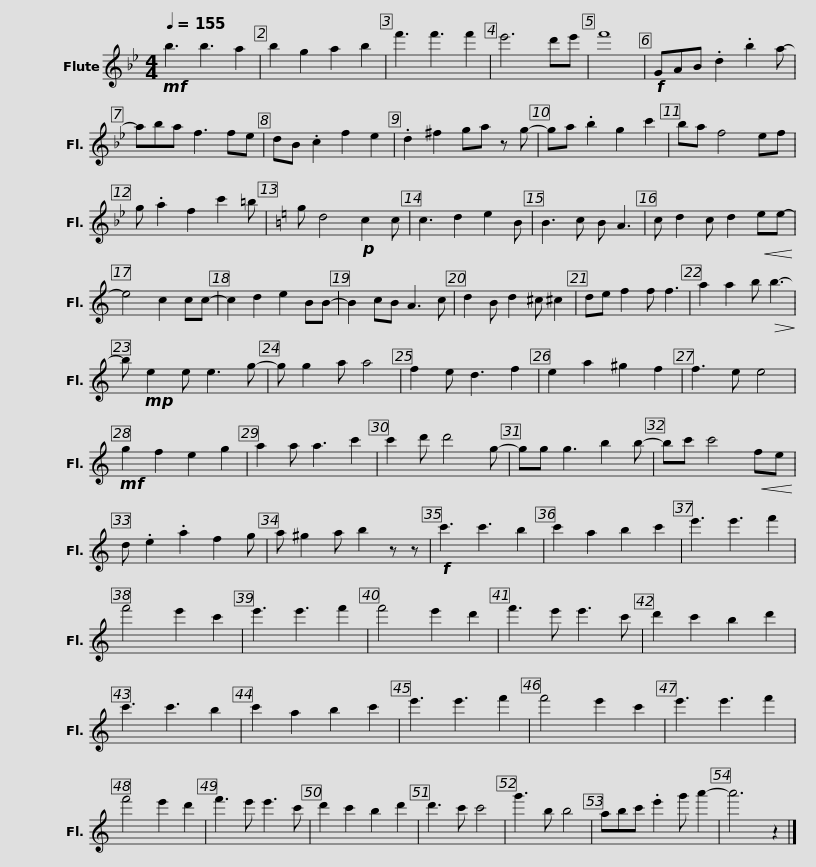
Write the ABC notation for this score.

X:1
L:1/8
Q:1/4=155
M:4/4
I:linebreak $
K:Bb
V:1 treble
V:1
!mf! b3 b3 a2 | b2 g2 a2 b2 | f'3 f'3 f'2 | e'6 d'e' | f'8 | %5
!f! GAB .d2 .b2 a- | aba f3 fe | dB .c2 f2 e2 |$ .d2 ^f2 ga z g- | ga .b2 g2 c'2 | %10
 ba f4 ef | g .a2 f2 c'2 =b |[K:C] g d4!p! c2 c | c3 d2 e2 B | B3 c B A3 |$ %15
 c d2 c d2!<(! ee-!<)! | e4 c2 cc- | c2 d2 e2 BB- | B2 cB A3 c | d2 B d2 ^c ^c2 | %20
 de f2 f f3 | a2 a2 b!>(! b3-!>)! | b!mp! e2 e e3 g- |$ g g2 a a4 | f2 e d3 f2 | %25
 e2 a2 ^g2 f2 | f3 e e4 |!mf! g2 f2 e2 g2 | a2 a a3 c'2 | c'2 d' d'4 g- | %30
 gg g3 b2 b- | bc' c'4!<(! fe!<)! |$ d .e2 .a2 f2 g | a ^g2 a b2 z z |!f! c'3 c'3 b2 | %35
 c'2 a2 b2 c'2 | e'3 e'3 f'2 | f'4 e'2 c'2 | e'3 e'3 f'2 | f'4 e'2 d'2 | %40
 f'3 e' e'3 c' |$ d'2 c'2 b2 d'2 | c'3 c'3 b2 | c'2 a2 b2 c'2 | e'3 e'3 f'2 | %45
 f'4 e'2 c'2 | e'3 e'3 f'2 | f'4 e'2 d'2 | f'3 e' e'3 c' | d'2 c'2 b2 d'2 |$ %50
 d'3 c' c'4 | g'3 b b4 | abc' .e'2 g' a'2- | a'6 z2 |] %54
